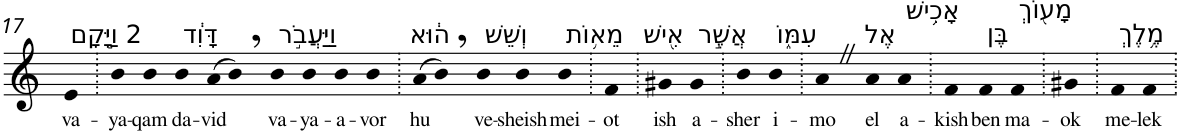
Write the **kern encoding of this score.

**kern	**text
*part1	*part1
*staff1	*staff1
*I"Piano	*
*I'Pno	*
!!LO:PB:g=z
*clefG2	*
*k[]	*
=17	=17
!LO:TX:a:t=2 וַיָּ֣קָם	!
!	!LO:LY:b
4e	va-
=18.	=18.
!	!LO:LY:b
4b	-ya-
!	!LO:LY:b
4b	-qam
!LO:TX:a:t=דָּוִ֔ד	!
!	!LO:LY:b
4b	da-
!	!LO:LY:b
(>8a	-vid
8b,)	.
!LO:TX:a:t=וַיַּעֲבֹ֣ר	!
!	!LO:LY:b
4b	va-
!	!LO:LY:b
4b	-ya-
!	!LO:LY:b
4b	-a-
!	!LO:LY:b
4b	-vor
=19.	=19.
!LO:TX:a:t=ה֔וּא	!
!	!LO:LY:b
(>8a	hu
8b,)	.
!LO:TX:a:t=וְשֵׁשׁ	!
!	!LO:LY:b
4b	ve-
!	!LO:LY:b
4b	-sheish
!LO:TX:a:t=מֵא֥וֹת	!
!	!LO:LY:b
4b	mei-
=20.	=20.
!	!LO:LY:b
4f	-ot
=21.	=21.
!LO:TX:a:t=אִ֖ישׁ	!
!	!LO:LY:b
4g#X	ish
!LO:TX:a:t=אֲשֶׁ֣ר	!
!	!LO:LY:b
4g#	a-
=22.	=22.
!	!LO:LY:b
4b	-sher
!LO:TX:a:t=עִמּ֑וֹ	!
!	!LO:LY:b
4b	i-
=23.	=23.
!	!LO:LY:b
4aZ	-mo
!LO:TX:a:t=אֶל	!
!	!LO:LY:b
4a	el
!LO:TX:a:t=אָכִ֥ישׁ	!
!	!LO:LY:b
4a	a-
=24.	=24.
!	!LO:LY:b
4f	-kish
!LO:TX:a:t=בֶּן	!
!	!LO:LY:b
4f	ben
!LO:TX:a:t=מָע֖וֹךְ	!
!	!LO:LY:b
4f	ma-
=25.	=25.
!	!LO:LY:b
4g#X	-ok
=26.	=26.
!LO:TX:a:t=מֶ֥לֶךְ	!
!	!LO:LY:b
4f	me-
!	!LO:LY:b
4f	-lek
=.	=.
*-	*-
